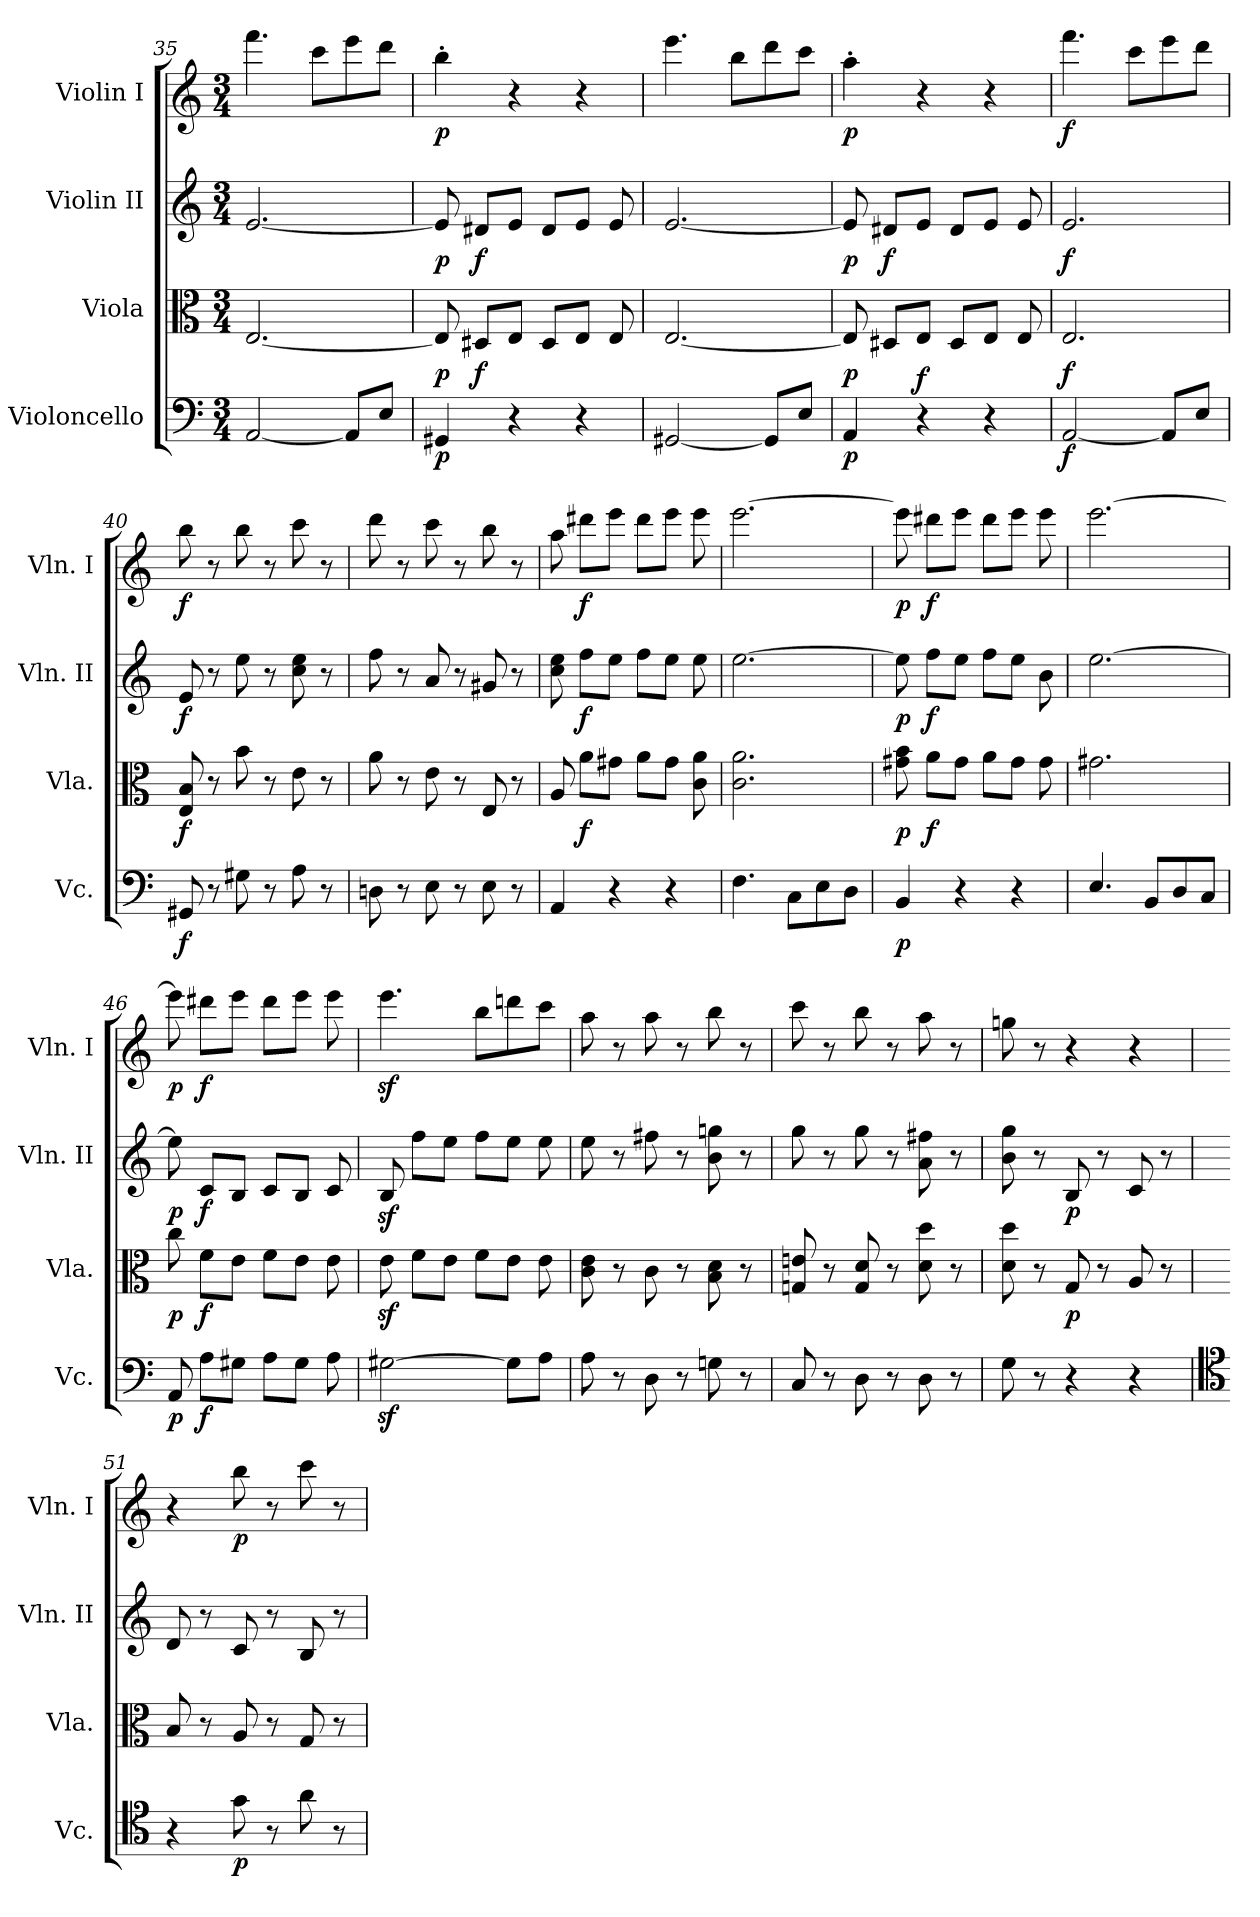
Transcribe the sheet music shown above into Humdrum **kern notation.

**kern	**dynam	**kern	**dynam	**kern	**dynam	**kern	**dynam
*part4	*part4	*part3	*part3	*part2	*part2	*part1	*part1
*staff4	*staff4	*staff3	*staff3	*staff2	*staff2	*staff1	*staff1
*I"Violoncello	*	*I"Viola	*	*I"Violin II	*	*I"Violin I	*
*I'Vc.	*	*I'Vla.	*	*I'Vln. II	*	*I'Vln. I	*
*clefF4	*	*clefC3	*	*clefG2	*	*clefG2	*
*k[]	*	*k[]	*	*k[]	*	*k[]	*
*M3/4	*	*M3/4	*	*M3/4	*	*M3/4	*
=35	=35	=35	=35	=35	=35	=35	=35
[2AA/	.	[2.E/	.	[2.e/	.	4.fff\	.
.	.	.	.	.	.	8ccc\L	.
8AA/L]	.	.	.	.	.	8eee\	.
8E/J	.	.	.	.	.	8ddd\J	.
=36	=36	=36	=36	=36	=36	=36	=36
!	!LO:DY:b	!	!LO:DY:b	!	!LO:DY:b	!	!LO:DY:b
4GG#X/	p	8E/]	p	8e/]	p	4bb'\	p
!	!	!	!LO:DY:b	!	!LO:DY:b	!	!
.	.	8D#X/L	f	8d#X/L	f	.	.
4r	.	8E/J	.	8e/J	.	4r	.
.	.	8D#/L	.	8d#/L	.	.	.
4r	.	8E/J	.	8e/J	.	4r	.
.	.	8E/	.	8e/	.	.	.
!!LO:LB:g=z
=37	=37	=37	=37	=37	=37	=37	=37
[2GG#X/	.	[2.E/	.	[2.e/	.	4.eee\	.
.	.	.	.	.	.	8bb\L	.
8GG#/L]	.	.	.	.	.	8ddd\	.
8E/J	.	.	.	.	.	8ccc\J	.
=38	=38	=38	=38	=38	=38	=38	=38
!	!LO:DY:b	!	!LO:DY:b	!	!LO:DY:b	!	!LO:DY:b
4AA/	p	8E/]	p	8e/]	p	4aa'\	p
!	!	!	!	!	!LO:DY:b	!	!
.	.	8D#X/L	.	8d#X/L	f	.	.
!	!LO:DY:a	!	!	!	!	!	!
4r	f	8E/J	.	8e/J	.	4r	.
.	.	8D#/L	.	8d#/L	.	.	.
4r	.	8E/J	.	8e/J	.	4r	.
.	.	8E/	.	8e/	.	.	.
=39	=39	=39	=39	=39	=39	=39	=39
!	!LO:DY:b	!	!LO:DY:b	!	!LO:DY:b	!	!LO:DY:b
[2AA/	f	2.E/	f	2.e/	f	4.fff\	f
.	.	.	.	.	.	8ccc\L	.
8AA/L]	.	.	.	.	.	8eee\	.
8E/J	.	.	.	.	.	8ddd\J	.
=40	=40	=40	=40	=40	=40	=40	=40
!	!LO:DY:b	!	!LO:DY:b	!	!LO:DY:b	!	!LO:DY:b
8GG#X/	f	8E/ 8B/	f	8e/	f	8bb\	f
8r	.	8r	.	8r	.	8r	.
8G#X\	.	8b\	.	8ee\	.	8bb\	.
8r	.	8r	.	8r	.	8r	.
8A\	.	8e\	.	8cc\ 8ee\	.	8ccc\	.
8r	.	8r	.	8r	.	8r	.
=41	=41	=41	=41	=41	=41	=41	=41
8Dn\	.	8a\	.	8ff\	.	8ddd\	.
8r	.	8r	.	8r	.	8r	.
8E\	.	8e\	.	8a/	.	8ccc\	.
8r	.	8r	.	8r	.	8r	.
8E\	.	8E/	.	8g#X/	.	8bb\	.
8r	.	8r	.	8r	.	8r	.
=42	=42	=42	=42	=42	=42	=42	=42
4AA/	.	8A/	.	8cc\ 8ee\	.	8aa\	.
!	!	!	!LO:DY:b	!	!LO:DY:b	!	!LO:DY:b
.	.	8a\L	f	8ff\L	f	8ddd#X\L	f
4r	.	8g#X\J	.	8ee\J	.	8eee\J	.
.	.	8a\L	.	8ff\L	.	8ddd#\L	.
4r	.	8g#\J	.	8ee\J	.	8eee\J	.
.	.	8c\ 8a\	.	8ee\	.	8eee\	.
!!LO:LB:g=z
=43	=43	=43	=43	=43	=43	=43	=43
4.F\	.	2.c\ 2.a\	.	[2.ee\	.	[2.eee\	.
8C\L	.	.	.	.	.	.	.
8E\	.	.	.	.	.	.	.
8D\J	.	.	.	.	.	.	.
=44	=44	=44	=44	=44	=44	=44	=44
!	!LO:DY:b	!	!LO:DY:b	!	!LO:DY:b	!	!LO:DY:b
4BB/	p	8g#X\ 8b\	p	8ee\]	p	8eee\]	p
!	!	!	!LO:DY:b	!	!LO:DY:b	!	!LO:DY:b
.	.	8a\L	f	8ff\L	f	8ddd#X\L	f
4r	.	8g#\J	.	8ee\J	.	8eee\J	.
.	.	8a\L	.	8ff\L	.	8ddd#\L	.
4r	.	8g#\J	.	8ee\J	.	8eee\J	.
.	.	8g#\	.	8b\	.	8eee\	.
=45	=45	=45	=45	=45	=45	=45	=45
4.E/	.	2.g#X\	.	[2.ee\	.	[2.eee\	.
8BB/L	.	.	.	.	.	.	.
8D/	.	.	.	.	.	.	.
8C/J	.	.	.	.	.	.	.
=46	=46	=46	=46	=46	=46	=46	=46
!	!LO:DY:b	!	!LO:DY:b	!	!LO:DY:b	!	!LO:DY:b
8AA/	p	8cc\	p	8ee\]	p	8eee\]	p
!	!LO:DY:b	!	!LO:DY:b	!	!LO:DY:b	!	!LO:DY:b
8A\L	f	8f\L	f	8c/L	f	8ddd#X\L	f
8G#X\J	.	8e\J	.	8B/J	.	8eee\J	.
8A\L	.	8f\L	.	8c/L	.	8ddd#\L	.
8G#\J	.	8e\J	.	8B/J	.	8eee\J	.
8A\	.	8e\	.	8c/	.	8eee\	.
=47	=47	=47	=47	=47	=47	=47	=47
[2G#Xz<\	.	8ez<\	.	8Bz</	.	4.eeez<\	.
.	.	8f\L	.	8ff\L	.	.	.
.	.	8e\J	.	8ee\J	.	.	.
.	.	8f\L	.	8ff\L	.	8bb\L	.
8G#\L]	.	8e\J	.	8ee\J	.	8dddn\	.
8A\J	.	8e\	.	8ee\	.	8ccc\J	.
=48	=48	=48	=48	=48	=48	=48	=48
8A\	.	8c\ 8e\	.	8ee\	.	8aa\	.
8r	.	8r	.	8r	.	8r	.
8D\	.	8c\	.	8ff#X\	.	8aa\	.
8r	.	8r	.	8r	.	8r	.
8Gn\	.	8B\ 8d\	.	8b\ 8ggn\	.	8bb\	.
8r	.	8r	.	8r	.	8r	.
!!LO:PB:g=z
=49	=49	=49	=49	=49	=49	=49	=49
8C/	.	8Gn/ 8en/	.	8gg\	.	8ccc\	.
8r	.	8r	.	8r	.	8r	.
8D\	.	8G/ 8d/	.	8gg\	.	8bb\	.
8r	.	8r	.	8r	.	8r	.
8D\	.	8d\ 8dd\	.	8a\ 8ff#X\	.	8aa\	.
8r	.	8r	.	8r	.	8r	.
=50	=50	=50	=50	=50	=50	=50	=50
8G\	.	8d\ 8dd\	.	8b\ 8gg\	.	8ggn\	.
8r	.	8r	.	8r	.	8r	.
!	!	!	!LO:DY:b	!	!LO:DY:b	!	!
4r	.	8G/	p	8B/	p	4r	.
.	.	8r	.	8r	.	.	.
4r	.	8A/	.	8c/	.	4r	.
.	.	8r	.	8r	.	.	.
=51	=51	=51	=51	=51	=51	=51	=51
*clefC4	*	*	*	*	*	*	*
4r	.	8B/	.	8d/	.	4r	.
.	.	8r	.	8r	.	.	.
!	!LO:DY:b	!	!	!	!	!	!LO:DY:b
8g\	p	8A/	.	8c/	.	8bb\	p
8r	.	8r	.	8r	.	8r	.
8a\	.	8G/	.	8B/	.	8ccc\	.
8r	.	8r	.	8r	.	8r	.
=	=	=	=	=	=	=	=
*-	*-	*-	*-	*-	*-	*-	*-
